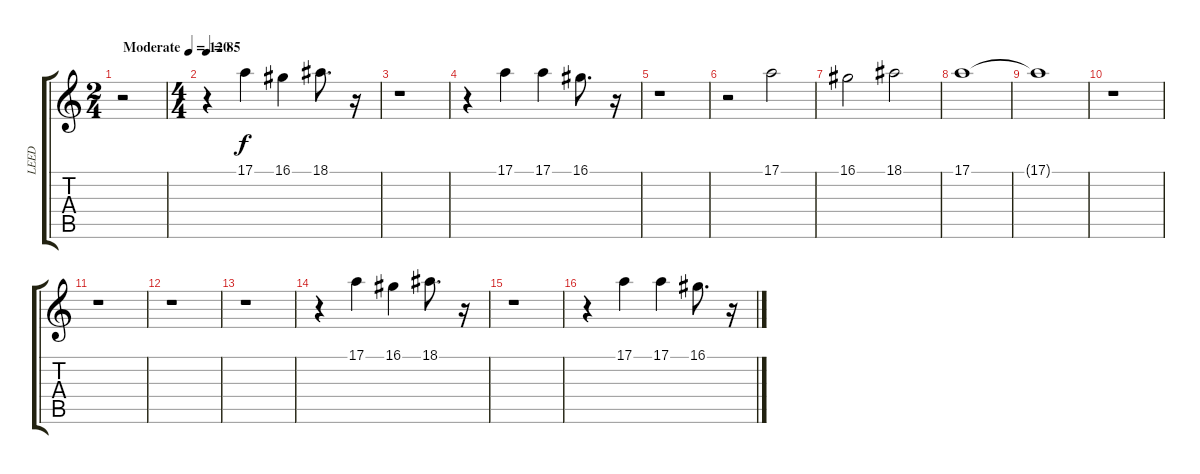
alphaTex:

\track ("LEED" "LEED") {instrument lead6voice}
\staff {score tabs}
\tuning (E4 B3 G3 D3 A2 E2) {hide}
\ts (2 4)
\tempo (120 "Moderate")
\clef g2
\ks c
r.2{dy f instrument lead6voice} |
\ts (4 4)
\tempo 85
r.4 17.1.4 16.1.4 18.1.8{d} r.16 |
r.1 |
r.4 17.1.4 17.1.4 16.1.8{d} r.16 |
r.1 |
r.2 17.1.2 |
16.1.2 18.1.2 |
17.1.1 |
17.1{t}.1 |
r.1 |
r.1 |
r.1 |
r.1 |
r.4 17.1.4 16.1.4 18.1.8{d} r.16 |
r.1 |
r.4 17.1.4 17.1.4 16.1.8{d} r.16
